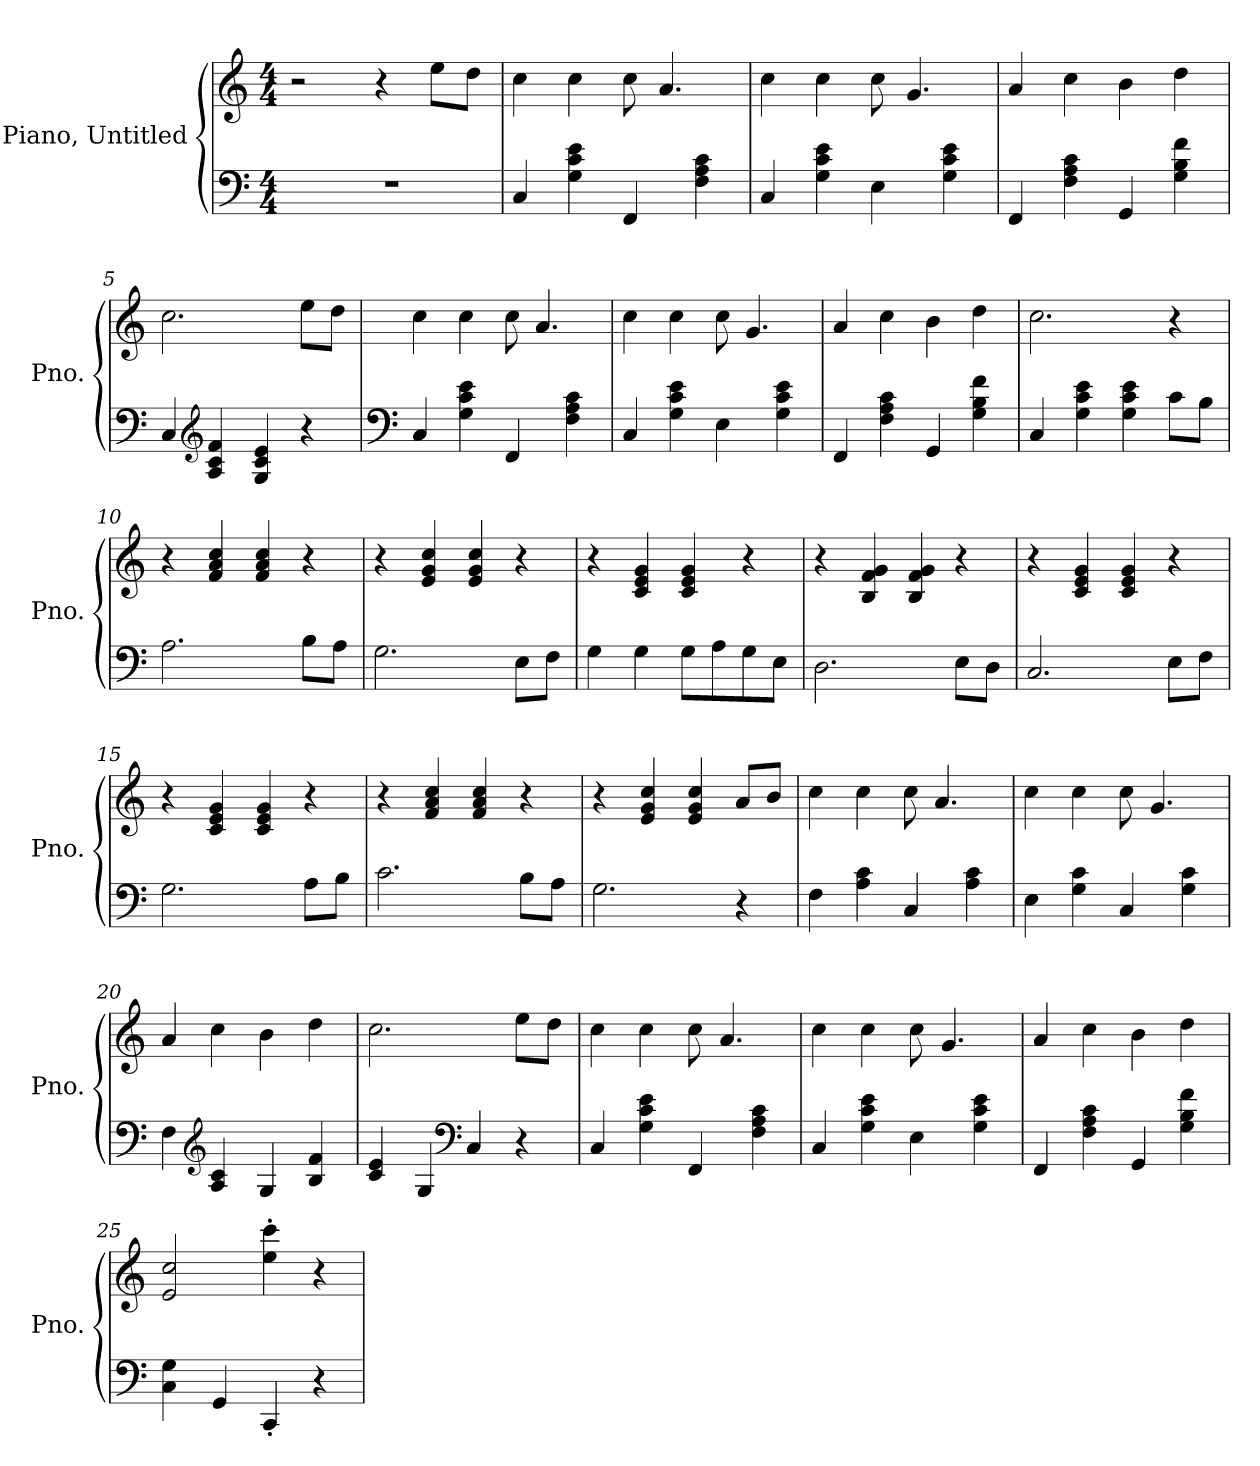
**kern	**kern
*part2	*part1
*staff2	*staff1
*I"Piano, Untitled	*I"Piano, Untitled
*I'Pno.	*I'Pno.
*clefF4	*clefG2
*k[]	*k[]
*M4/4	*M4/4
*MM120	*MM120
=1	=1
1r	2r
.	4r
.	8ee\L
.	8dd\J
=2	=2
4C/	4cc\
4G\ 4c\ 4e\	4cc\
4FF/	8cc\
.	4.a/
4F\ 4A\ 4c\	.
=3	=3
4C/	4cc\
4G\ 4c\ 4e\	4cc\
4E\	8cc\
.	4.g/
4G\ 4c\ 4e\	.
=4	=4
4FF/	4a/
4F\ 4A\ 4c\	4cc\
4GG/	4b\
4G\ 4B\ 4f\	4dd\
=5	=5
4C/	2.cc\
*clefG2	*
4A/ 4c/ 4f/	.
4G/ 4c/ 4e/	.
4r	8ee\L
.	8dd\J
=6	=6
*clefF4	*
4C/	4cc\
4G\ 4c\ 4e\	4cc\
4FF/	8cc\
.	4.a/
4F\ 4A\ 4c\	.
!!LO:LB:g=z
=7	=7
4C/	4cc\
4G\ 4c\ 4e\	4cc\
4E\	8cc\
.	4.g/
4G\ 4c\ 4e\	.
=8	=8
4FF/	4a/
4F\ 4A\ 4c\	4cc\
4GG/	4b\
4G\ 4B\ 4f\	4dd\
=9	=9
4C/	2.cc\
4G\ 4c\ 4e\	.
4G\ 4c\ 4e\	.
8c\L	4r
8B\J	.
=10	=10
2.A\	4r
.	4f/ 4a/ 4cc/
.	4f/ 4a/ 4cc/
8B\L	4r
8A\J	.
=11	=11
2.G\	4r
.	4e/ 4g/ 4cc/
.	4e/ 4g/ 4cc/
8E\L	4r
8F\J	.
=12	=12
4G\	4r
4G\	4c/ 4e/ 4g/
8G\L	4c/ 4e/ 4g/
8A\	.
8G\	4r
8E\J	.
=13	=13
2.D\	4r
.	4B/ 4f/ 4g/
.	4B/ 4f/ 4g/
8E\L	4r
8D\J	.
!!LO:LB:g=z
=14	=14
2.C/	4r
.	4c/ 4e/ 4g/
.	4c/ 4e/ 4g/
8E\L	4r
8F\J	.
=15	=15
2.G\	4r
.	4c/ 4e/ 4g/
.	4c/ 4e/ 4g/
8A\L	4r
8B\J	.
=16	=16
2.c\	4r
.	4f/ 4a/ 4cc/
.	4f/ 4a/ 4cc/
8B\L	4r
8A\J	.
=17	=17
2.G\	4r
.	4e/ 4g/ 4cc/
.	4e/ 4g/ 4cc/
4r	8a/L
.	8b/J
=18	=18
4F\	4cc\
4A\ 4c\	4cc\
4C/	8cc\
.	4.a/
4A\ 4c\	.
=19	=19
4E\	4cc\
4G\ 4c\	4cc\
4C/	8cc\
.	4.g/
4G\ 4c\	.
=20	=20
4F\	4a/
*clefG2	*
4A/ 4c/	4cc\
4G/	4b\
4B/ 4f/	4dd\
!!LO:LB:g=z
=21	=21
4c/ 4e/	2.cc\
4G/	.
*clefF4	*
4C/	.
4r	8ee\L
.	8dd\J
=22	=22
4C/	4cc\
4G\ 4c\ 4e\	4cc\
4FF/	8cc\
.	4.a/
4F\ 4A\ 4c\	.
=23	=23
4C/	4cc\
4G\ 4c\ 4e\	4cc\
4E\	8cc\
.	4.g/
4G\ 4c\ 4e\	.
=24	=24
4FF/	4a/
4F\ 4A\ 4c\	4cc\
4GG/	4b\
4G\ 4B\ 4f\	4dd\
=25	=25
4C\ 4G\	2e/ 2cc/
4GG/	.
4CC'/	4ee\' 4ccc\'
4r	4r
=	=
*-	*-
